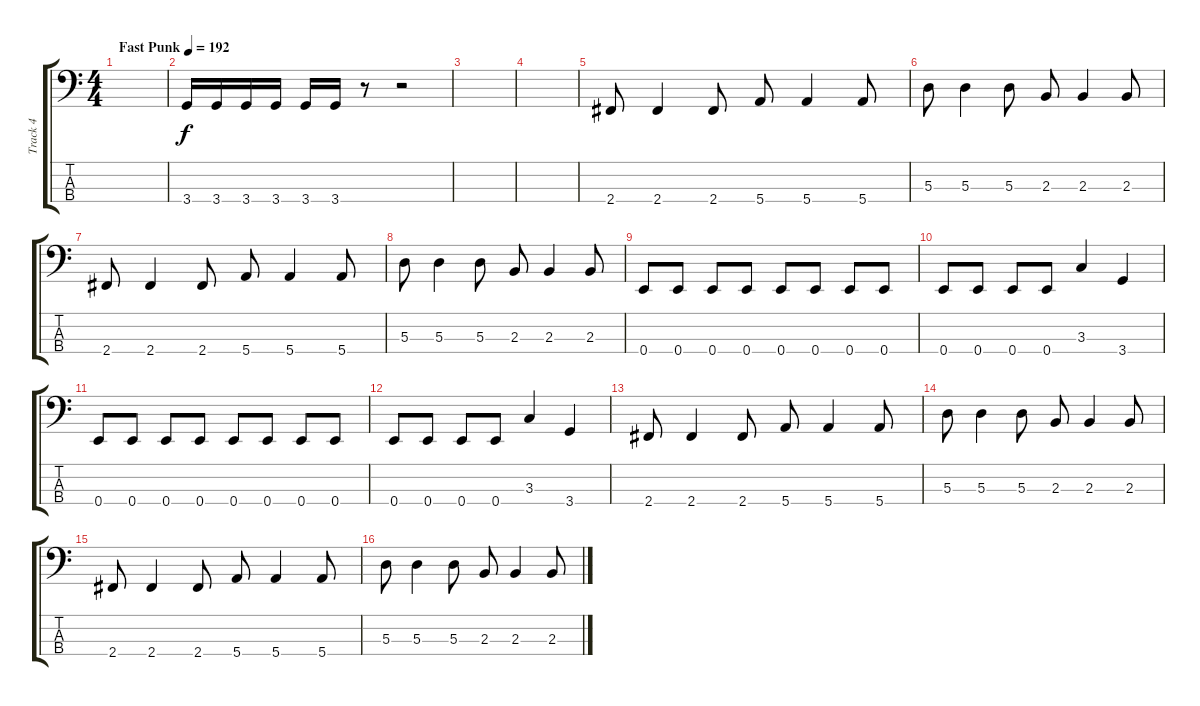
\track ("Track 4" "Track 4") {instrument electricbassfinger}
\staff {score tabs}
\tuning (G2 D2 A1 E1) {hide}
\ts (4 4)
\tempo (192 "Fast Punk")
\clef f4
\ks c
|
3.4.16 3.4.16 3.4.16 3.4.16 3.4.16 3.4.16 r.8 r.2 |
|
|
2.4.8 2.4.4 2.4.8 5.4.8 5.4.4 5.4.8 |
5.3.8 5.3.4 5.3.8 2.3.8 2.3.4 2.3.8 |
2.4.8 2.4.4 2.4.8 5.4.8 5.4.4 5.4.8 |
5.3.8 5.3.4 5.3.8 2.3.8 2.3.4 2.3.8 |
0.4.8 0.4.8 0.4.8 0.4.8 0.4.8 0.4.8 0.4.8 0.4.8 |
0.4.8 0.4.8 0.4.8 0.4.8 3.3.4 3.4.4 |
0.4.8 0.4.8 0.4.8 0.4.8 0.4.8 0.4.8 0.4.8 0.4.8 |
0.4.8 0.4.8 0.4.8 0.4.8 3.3.4 3.4.4 |
2.4.8 2.4.4 2.4.8 5.4.8 5.4.4 5.4.8 |
5.3.8 5.3.4 5.3.8 2.3.8 2.3.4 2.3.8 |
2.4.8 2.4.4 2.4.8 5.4.8 5.4.4 5.4.8 |
5.3.8 5.3.4 5.3.8 2.3.8 2.3.4 2.3.8
